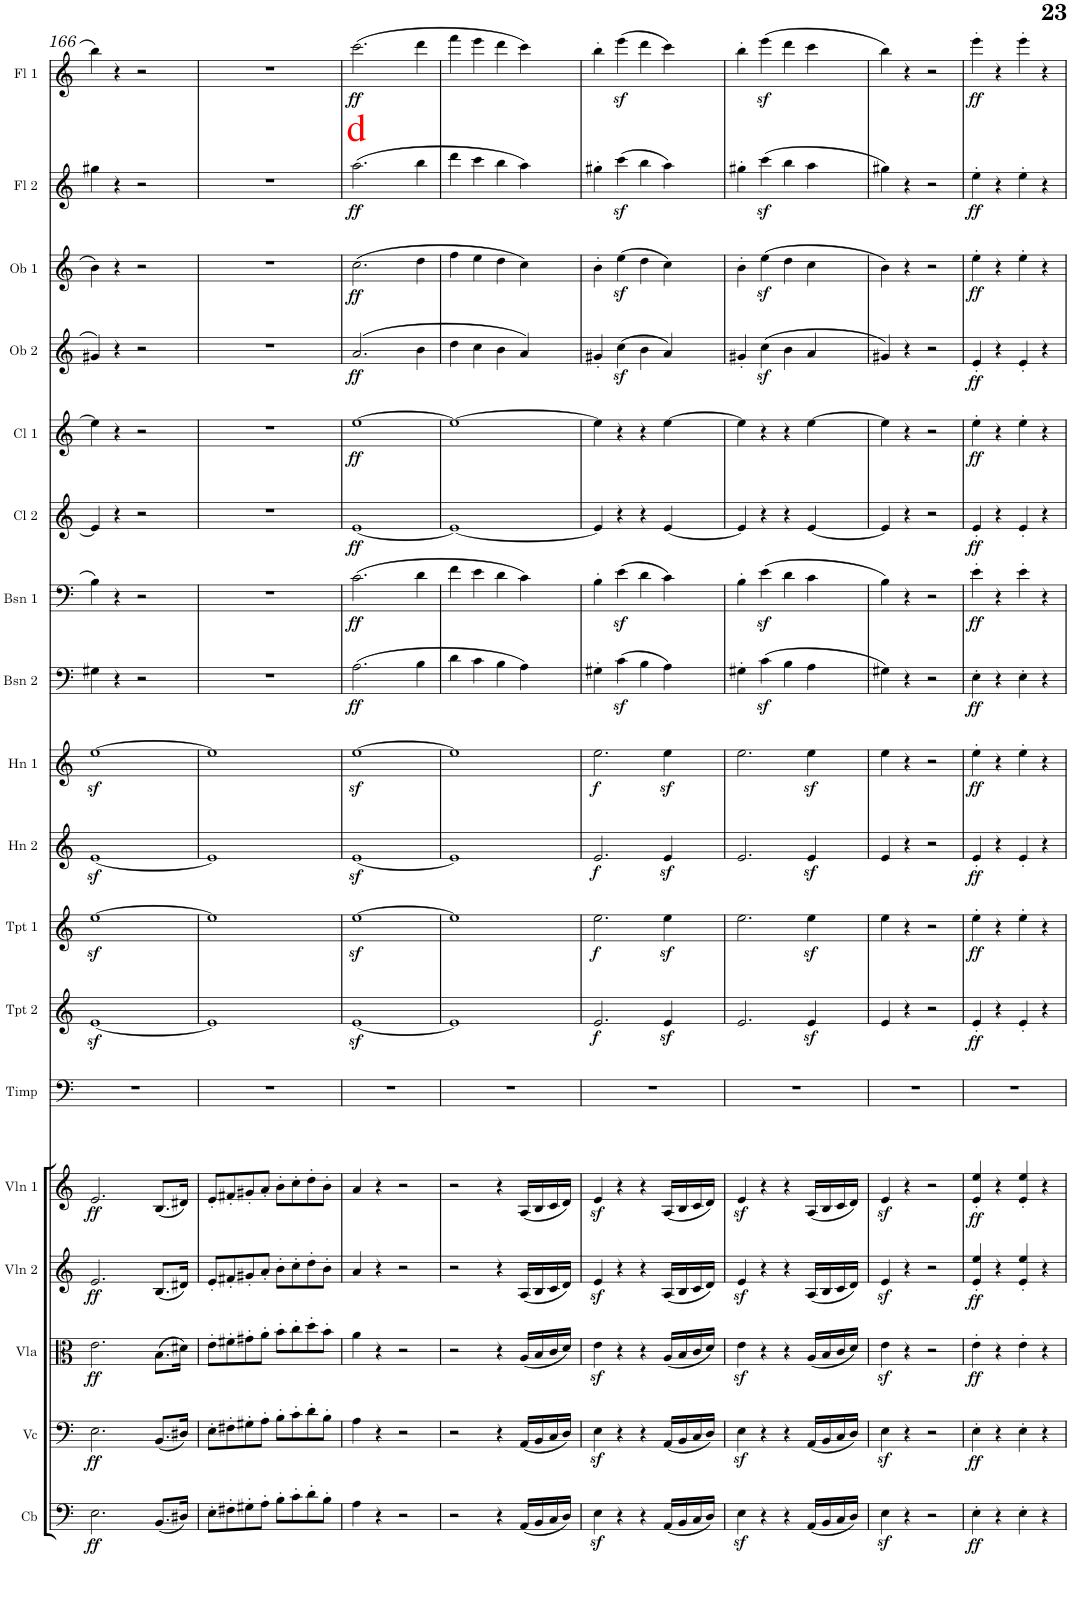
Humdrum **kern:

**kern	**dynam	**kern	**dynam	**kern	**dynam	**kern	**dynam	**kern	**dynam	**kern	**kern	**dynam	**kern	**dynam	**kern	**dynam	**kern	**dynam	**kern	**dynam	**kern	**dynam	**kern	**dynam	**kern	**dynam	**kern	**dynam	**kern	**dynam	**kern	**dynam	**kern	**text	**dynam
*part18	*part18	*part17	*part17	*part16	*part16	*part15	*part15	*part14	*part14	*part13	*part12	*part12	*part11	*part11	*part10	*part10	*part9	*part9	*part8	*part8	*part7	*part7	*part6	*part6	*part5	*part5	*part4	*part4	*part3	*part3	*part2	*part2	*part1	*part1	*part1
*staff18	*staff18	*staff17	*staff17	*staff16	*staff16	*staff15	*staff15	*staff14	*staff14	*staff13	*staff12	*staff12	*staff11	*staff11	*staff10	*staff10	*staff9	*staff9	*staff8	*staff8	*staff7	*staff7	*staff6	*staff6	*staff5	*staff5	*staff4	*staff4	*staff3	*staff3	*staff2	*staff2	*staff1	*staff1	*staff1
*I"Contrabass	*	*I"Violoncello	*	*I"Viola	*	*I"Violin 2	*	*I"Violin 1	*	*I"Timpani	*I"C Trumpet 2	*	*I"C Trumpet 1	*	*I"C Horn 2	*	*I"C Horn 1	*	*I"Bassoon 2	*	*I"Bassoon 1	*	*I"C Clarinet 2	*	*I"C Clarinet 1	*	*I"Oboe 2	*	*I"Oboe 1	*	*I"Flute 2	*	*I"Flute 1	*	*
*I'Cb	*	*I'Vc	*	*I'Vla	*	*I'Vln 2	*	*I'Vln 1	*	*I'Timp	*I'Tpt 2	*	*I'Tpt 1	*	*I'Hn 2	*	*I'Hn 1	*	*I'Bsn 2	*	*I'Bsn 1	*	*I'Cl 2	*	*I'Cl 1	*	*I'Ob 2	*	*I'Ob 1	*	*I'Fl 2	*	*I'Fl 1	*	*
!!LO:PB:g=z
*clefF4	*	*clefF4	*	*clefC3	*	*clefG2	*	*clefG2	*	*clefF4	*clefG2	*	*clefG2	*	*clefG2	*	*clefG2	*	*clefF4	*	*clefF4	*	*clefG2	*	*clefG2	*	*clefG2	*	*clefG2	*	*clefG2	*	*clefG2	*	*
*Trd7c12	*	*	*	*	*	*	*	*	*	*	*Trd1c2	*	*Trd1c2	*	*Trd7c12	*	*Trd7c12	*	*	*	*	*	*Trd1c2	*	*Trd1c2	*	*	*	*	*	*	*	*	*	*
*k[]	*	*k[]	*	*k[]	*	*k[]	*	*k[]	*	*k[]	*k[]	*	*k[]	*	*k[]	*	*k[]	*	*k[]	*	*k[]	*	*k[]	*	*k[]	*	*k[]	*	*k[]	*	*k[]	*	*k[]	*	*
*M2/2	*	*M2/2	*	*M2/2	*	*M2/2	*	*M2/2	*	*M2/2	*M2/2	*	*M2/2	*	*M2/2	*	*M2/2	*	*M2/2	*	*M2/2	*	*M2/2	*	*M2/2	*	*M2/2	*	*M2/2	*	*M2/2	*	*M2/2	*	*
*met(c|)	*	*met(c|)	*	*met(c|)	*	*met(c|)	*	*met(c|)	*	*met(c|)	*met(c|)	*	*met(c|)	*	*met(c|)	*	*met(c|)	*	*met(c|)	*	*met(c|)	*	*met(c|)	*	*met(c|)	*	*met(c|)	*	*met(c|)	*	*met(c|)	*	*met(c|)	*	*
=166	=166	=166	=166	=166	=166	=166	=166	=166	=166	=166	=166	=166	=166	=166	=166	=166	=166	=166	=166	=166	=166	=166	=166	=166	=166	=166	=166	=166	=166	=166	=166	=166	=166	=166	=166
!	!LO:DY:b	!	!LO:DY:b	!	!LO:DY:b	!	!LO:DY:b	!	!LO:DY:b	!	!	!	!	!	!	!	!	!	!	!	!	!	!	!	!	!	!	!	!	!	!	!	!	!	!
2.E\	ff	2.E\	ff	2.e\	ff	2.e/	ff	2.e/	ff	1r	[1ez<	.	[1eez<	.	[1ez<	.	[1eez<	.	4G#X\	.	4B\	.	4e/]	.	4ee\]	.	4g#X/	.	4b\	.	4gg#X\	.	4bb\	.	.
.	.	.	.	.	.	.	.	.	.	.	.	.	.	.	.	.	.	.	4r	.	4r	.	4r	.	4r	.	4r	.	4r	.	4r	.	4r	.	.
.	.	.	.	.	.	.	.	.	.	.	.	.	.	.	.	.	.	.	2r	.	2r	.	2r	.	2r	.	2r	.	2r	.	2r	.	2r	.	.
(8.BB/L	.	(8.BB/L	.	(8.B\L	.	(8.B/L	.	(8.B/L	.	.	.	.	.	.	.	.	.	.	.	.	.	.	.	.	.	.	.	.	.	.	.	.	.	.	.
16D#X/Jk)	.	16D#X/Jk)	.	16d#X\Jk)	.	16d#X/Jk)	.	16d#X/Jk)	.	.	.	.	.	.	.	.	.	.	.	.	.	.	.	.	.	.	.	.	.	.	.	.	.	.	.
=167	=167	=167	=167	=167	=167	=167	=167	=167	=167	=167	=167	=167	=167	=167	=167	=167	=167	=167	=167	=167	=167	=167	=167	=167	=167	=167	=167	=167	=167	=167	=167	=167	=167	=167	=167
8E'\L	.	8E'\L	.	8e'\L	.	8e'/L	.	8e'/L	.	1r	1e]	.	1ee]	.	1e]	.	1ee]	.	1r	.	1r	.	1r	.	1r	.	1r	.	1r	.	1r	.	1r	.	.
8F#X'\	.	8F#X'\	.	8f#X'\	.	8f#X'/	.	8f#X'/	.	.	.	.	.	.	.	.	.	.	.	.	.	.	.	.	.	.	.	.	.	.	.	.	.	.	.
8G#X'\	.	8G#X'\	.	8g#X'\	.	8g#X'/	.	8g#X'/	.	.	.	.	.	.	.	.	.	.	.	.	.	.	.	.	.	.	.	.	.	.	.	.	.	.	.
8A'\J	.	8A'\J	.	8a'\J	.	8a'/J	.	8a'/J	.	.	.	.	.	.	.	.	.	.	.	.	.	.	.	.	.	.	.	.	.	.	.	.	.	.	.
8B'\L	.	8B'\L	.	8b'\L	.	8b'\L	.	8b'\L	.	.	.	.	.	.	.	.	.	.	.	.	.	.	.	.	.	.	.	.	.	.	.	.	.	.	.
8c'\	.	8c'\	.	8cc'\	.	8cc'\	.	8cc'\	.	.	.	.	.	.	.	.	.	.	.	.	.	.	.	.	.	.	.	.	.	.	.	.	.	.	.
8d'\	.	8d'\	.	8dd'\	.	8dd'\	.	8dd'\	.	.	.	.	.	.	.	.	.	.	.	.	.	.	.	.	.	.	.	.	.	.	.	.	.	.	.
8B'\J	.	8B'\J	.	8b'\J	.	8b'\J	.	8b'\J	.	.	.	.	.	.	.	.	.	.	.	.	.	.	.	.	.	.	.	.	.	.	.	.	.	.	.
=168	=168	=168	=168	=168	=168	=168	=168	=168	=168	=168	=168	=168	=168	=168	=168	=168	=168	=168	=168	=168	=168	=168	=168	=168	=168	=168	=168	=168	=168	=168	=168	=168	=168	=168	=168
!	!	!	!	!	!	!	!	!	!	!	!	!	!	!	!	!	!	!	!	!LO:DY:b	!	!LO:DY:b	!	!LO:DY:b	!	!LO:DY:b	!	!LO:DY:b	!	!LO:DY:b	!	!LO:DY:b	!	!LO:LY:b:color=#FF0000	!LO:DY:b
4A\	.	4A\	.	4a\	.	4a/	.	4a/	.	1r	[1ez<	.	[1eez<	.	[1ez<	.	[1eez<	.	(2.A\	ff	(2.c\	ff	[1e	ff	[1ee	ff	(2.a/	ff	(2.cc\	ff	(2.aa\	ff	(2.ccc\	d	ff
4r	.	4r	.	4r	.	4r	.	4r	.	.	.	.	.	.	.	.	.	.	.	.	.	.	.	.	.	.	.	.	.	.	.	.	.	.	.
2r	.	2r	.	2r	.	2r	.	2r	.	.	.	.	.	.	.	.	.	.	.	.	.	.	.	.	.	.	.	.	.	.	.	.	.	.	.
.	.	.	.	.	.	.	.	.	.	.	.	.	.	.	.	.	.	.	4B\	.	4d\	.	.	.	.	.	4b\	.	4dd\	.	4bb\	.	4ddd\	.	.
=169	=169	=169	=169	=169	=169	=169	=169	=169	=169	=169	=169	=169	=169	=169	=169	=169	=169	=169	=169	=169	=169	=169	=169	=169	=169	=169	=169	=169	=169	=169	=169	=169	=169	=169	=169
2r	.	2r	.	2r	.	2r	.	2r	.	1r	1e]	.	1ee]	.	1e]	.	1ee]	.	4d\	.	4f\	.	1e_	.	1ee_	.	4dd\	.	4ff\	.	4ddd\	.	4fff\	.	.
.	.	.	.	.	.	.	.	.	.	.	.	.	.	.	.	.	.	.	4c\	.	4e\	.	.	.	.	.	4cc\	.	4ee\	.	4ccc\	.	4eee\	.	.
4r	.	4r	.	4r	.	4r	.	4r	.	.	.	.	.	.	.	.	.	.	4B\	.	4d\	.	.	.	.	.	4b\	.	4dd\	.	4bb\	.	4ddd\	.	.
(16AA/LL	.	(16AA/LL	.	(16A/LL	.	(16A/LL	.	(16A/LL	.	.	.	.	.	.	.	.	.	.	4A\)	.	4c\)	.	.	.	.	.	4a/)	.	4cc\)	.	4aa\)	.	4ccc\)	.	.
16BB/	.	16BB/	.	16B/	.	16B/	.	16B/	.	.	.	.	.	.	.	.	.	.	.	.	.	.	.	.	.	.	.	.	.	.	.	.	.	.	.
16C/	.	16C/	.	16c/	.	16c/	.	16c/	.	.	.	.	.	.	.	.	.	.	.	.	.	.	.	.	.	.	.	.	.	.	.	.	.	.	.
16D/JJ)	.	16D/JJ)	.	16d/JJ)	.	16d/JJ)	.	16d/JJ)	.	.	.	.	.	.	.	.	.	.	.	.	.	.	.	.	.	.	.	.	.	.	.	.	.	.	.
=170	=170	=170	=170	=170	=170	=170	=170	=170	=170	=170	=170	=170	=170	=170	=170	=170	=170	=170	=170	=170	=170	=170	=170	=170	=170	=170	=170	=170	=170	=170	=170	=170	=170	=170	=170
!	!	!	!	!	!	!	!	!	!	!	!	!LO:DY:b	!	!LO:DY:b	!	!LO:DY:b	!	!LO:DY:b	!	!	!	!	!	!	!	!	!	!	!	!	!	!	!	!	!
4Ez<\	.	4Ez<\	.	4ez<\	.	4ez</	.	4ez</	.	1r	2.e/	f	2.ee\	f	2.e/	f	2.ee\	f	4G#X'\	.	4B'\	.	4e/]	.	4ee\]	.	4g#X'/	.	4b'\	.	4gg#X'\	.	4bb'\	.	.
4r	.	4r	.	4r	.	4r	.	4r	.	.	.	.	.	.	.	.	.	.	(4cz<\	.	(4ez<\	.	4r	.	4r	.	(4ccz<\	.	(4eez<\	.	(4cccz<\	.	(4eeez<\	.	.
4r	.	4r	.	4r	.	4r	.	4r	.	.	.	.	.	.	.	.	.	.	4B\	.	4d\	.	4r	.	4r	.	4b\	.	4dd\	.	4bb\	.	4ddd\	.	.
(16AA/LL	.	(16AA/LL	.	(16A/LL	.	(16A/LL	.	(16A/LL	.	.	4ez</	.	4eez<\	.	4ez</	.	4eez<\	.	4A\)	.	4c\)	.	[4e/	.	[4ee\	.	4a/)	.	4cc\)	.	4aa\)	.	4ccc\)	.	.
16BB/	.	16BB/	.	16B/	.	16B/	.	16B/	.	.	.	.	.	.	.	.	.	.	.	.	.	.	.	.	.	.	.	.	.	.	.	.	.	.	.
16C/	.	16C/	.	16c/	.	16c/	.	16c/	.	.	.	.	.	.	.	.	.	.	.	.	.	.	.	.	.	.	.	.	.	.	.	.	.	.	.
16D/JJ)	.	16D/JJ)	.	16d/JJ)	.	16d/JJ)	.	16d/JJ)	.	.	.	.	.	.	.	.	.	.	.	.	.	.	.	.	.	.	.	.	.	.	.	.	.	.	.
=171	=171	=171	=171	=171	=171	=171	=171	=171	=171	=171	=171	=171	=171	=171	=171	=171	=171	=171	=171	=171	=171	=171	=171	=171	=171	=171	=171	=171	=171	=171	=171	=171	=171	=171	=171
4Ez<\	.	4Ez<\	.	4ez<\	.	4ez</	.	4ez</	.	1r	2.e/	.	2.ee\	.	2.e/	.	2.ee\	.	4G#X'\	.	4B'\	.	4e/]	.	4ee\]	.	4g#X'/	.	4b'\	.	4gg#X'\	.	4bb'\	.	.
4r	.	4r	.	4r	.	4r	.	4r	.	.	.	.	.	.	.	.	.	.	(4cz<\	.	(4ez<\	.	4r	.	4r	.	(4ccz<\	.	(4eez<\	.	(4cccz<\	.	(4eeez<\	.	.
4r	.	4r	.	4r	.	4r	.	4r	.	.	.	.	.	.	.	.	.	.	4B\	.	4d\	.	4r	.	4r	.	4b\	.	4dd\	.	4bb\	.	4ddd\	.	.
(16AA/LL	.	(16AA/LL	.	(16A/LL	.	(16A/LL	.	(16A/LL	.	.	4ez</	.	4eez<\	.	4ez</	.	4eez<\	.	4A\	.	4c\	.	[4e/	.	[4ee\	.	4a/	.	4cc\	.	4aa\	.	4ccc\	.	.
16BB/	.	16BB/	.	16B/	.	16B/	.	16B/	.	.	.	.	.	.	.	.	.	.	.	.	.	.	.	.	.	.	.	.	.	.	.	.	.	.	.
16C/	.	16C/	.	16c/	.	16c/	.	16c/	.	.	.	.	.	.	.	.	.	.	.	.	.	.	.	.	.	.	.	.	.	.	.	.	.	.	.
16D/JJ)	.	16D/JJ)	.	16d/JJ)	.	16d/JJ)	.	16d/JJ)	.	.	.	.	.	.	.	.	.	.	.	.	.	.	.	.	.	.	.	.	.	.	.	.	.	.	.
=172	=172	=172	=172	=172	=172	=172	=172	=172	=172	=172	=172	=172	=172	=172	=172	=172	=172	=172	=172	=172	=172	=172	=172	=172	=172	=172	=172	=172	=172	=172	=172	=172	=172	=172	=172
4Ez<\	.	4Ez<\	.	4ez<\	.	4ez</	.	4ez</	.	1r	4e/	.	4ee\	.	4e/	.	4ee\	.	4G#X\)	.	4B\)	.	4e/]	.	4ee\]	.	4g#X/)	.	4b\)	.	4gg#X\)	.	4bb\)	.	.
4r	.	4r	.	4r	.	4r	.	4r	.	.	4r	.	4r	.	4r	.	4r	.	4r	.	4r	.	4r	.	4r	.	4r	.	4r	.	4r	.	4r	.	.
2r	.	2r	.	2r	.	2r	.	2r	.	.	2r	.	2r	.	2r	.	2r	.	2r	.	2r	.	2r	.	2r	.	2r	.	2r	.	2r	.	2r	.	.
=173	=173	=173	=173	=173	=173	=173	=173	=173	=173	=173	=173	=173	=173	=173	=173	=173	=173	=173	=173	=173	=173	=173	=173	=173	=173	=173	=173	=173	=173	=173	=173	=173	=173	=173	=173
!	!LO:DY:b	!	!LO:DY:b	!	!LO:DY:b	!	!LO:DY:b	!	!LO:DY:b	!	!	!LO:DY:b	!	!LO:DY:b	!	!LO:DY:b	!	!LO:DY:b	!	!LO:DY:b	!	!LO:DY:b	!	!LO:DY:b	!	!LO:DY:b	!	!LO:DY:b	!	!LO:DY:b	!	!LO:DY:b	!	!	!LO:DY:b
4E'\	ff	4E'\	ff	4e'\	ff	4e/' 4ee/'	ff	4e/' 4ee/'	ff	1r	4e'/	ff	4ee'\	ff	4e'/	ff	4ee'\	ff	4E'\	ff	4e'\	ff	4e'/	ff	4ee'\	ff	4e'/	ff	4ee'\	ff	4ee'\	ff	4eee'\	.	ff
4r	.	4r	.	4r	.	4r	.	4r	.	.	4r	.	4r	.	4r	.	4r	.	4r	.	4r	.	4r	.	4r	.	4r	.	4r	.	4r	.	4r	.	.
4E'\	.	4E'\	.	4e'\	.	4e/' 4ee/'	.	4e/' 4ee/'	.	.	4e'/	.	4ee'\	.	4e'/	.	4ee'\	.	4E'\	.	4e'\	.	4e'/	.	4ee'\	.	4e'/	.	4ee'\	.	4ee'\	.	4eee'\	.	.
4r	.	4r	.	4r	.	4r	.	4r	.	.	4r	.	4r	.	4r	.	4r	.	4r	.	4r	.	4r	.	4r	.	4r	.	4r	.	4r	.	4r	.	.
=	=	=	=	=	=	=	=	=	=	=	=	=	=	=	=	=	=	=	=	=	=	=	=	=	=	=	=	=	=	=	=	=	=	=	=
*-	*-	*-	*-	*-	*-	*-	*-	*-	*-	*-	*-	*-	*-	*-	*-	*-	*-	*-	*-	*-	*-	*-	*-	*-	*-	*-	*-	*-	*-	*-	*-	*-	*-	*-	*-
